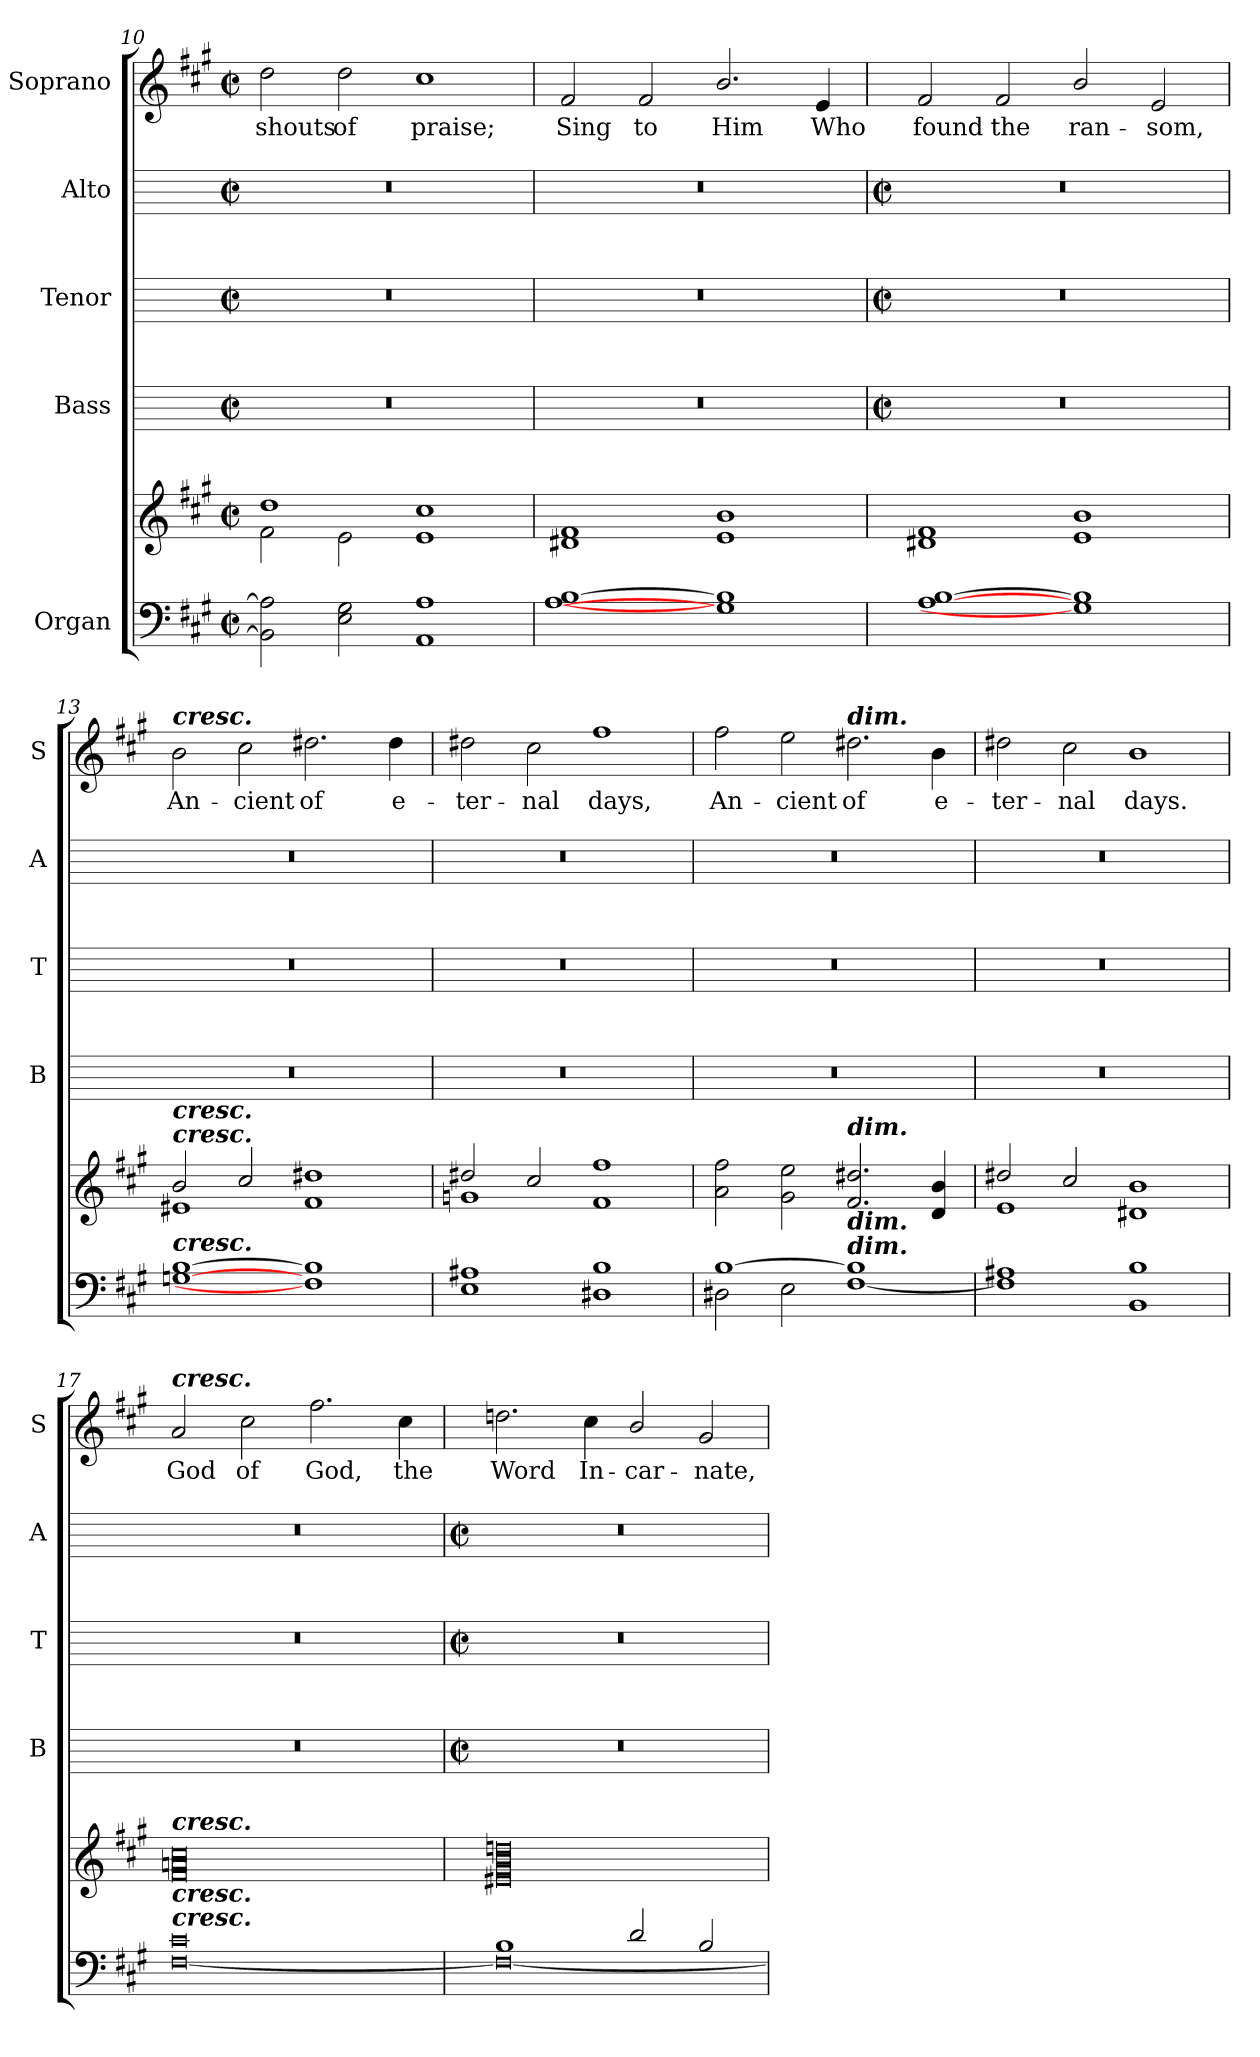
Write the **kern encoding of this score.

**kern	**kern	**kern	**kern	**kern	**kern	**text
*part5	*part5	*part4	*part3	*part2	*part1	*part1
*staff6	*staff5	*staff4	*staff3	*staff2	*staff1	*staff1
*I"Organ	*	*I"Bass	*I"Tenor	*I"Alto	*I"Soprano	*
*	*	*I'B	*I'T	*I'A	*I'S	*
*clefF4	*clefG2	*	*	*	*clefG2	*
*k[f#c#g#]	*k[f#c#g#]	*	*	*	*k[f#c#g#]	*
*A:	*A:	*	*	*	*A:	*
*M4/2	*M4/2	*M4/2	*M4/2	*M4/2	*M4/2	*
*met(c|)	*met(c|)	*met(c|)	*met(c|)	*met(c|)	*met(c|)	*
=10	=10	=10	=10	=10	=10	=10
*	*^	*	*	*	*	*
!	!	!	!	!	!	!	!LO:LY:b
2BB] 2A]	1dd/	2f#\	0r	0r	0r	2dd	shouts
!	!	!	!	!	!	!	!LO:LY:b
2E 2G#	.	2e\	.	.	.	2dd	of
!	!	!	!	!	!	!	!LO:LY:b
1AA 1A	1cc#/	1e\	.	.	.	1cc#	praise;
=11	=11	=11	=11	=11	=11	=11	=11
!	!	!	!	!	!	!	!LO:LY:b
[1A [1B	1f#/	1d#X\	0r	0r	0r	2f#	Sing
!	!	!	!	!	!	!	!LO:LY:b
.	.	.	.	.	.	2f#	to
!	!	!	!	!	!	!	!LO:LY:b
1G#] 1B]	1b/	1e\	.	.	.	2.b/	Him
!	!	!	!	!	!	!	!LO:LY:b
.	.	.	.	.	.	4e	Who
!!LO:LB:g=z
=12	=12	=12	=12	=12	=12	=12	=12
*	*	*	*M4/2	*M4/2	*M4/2	*	*
*	*	*	*met(c|)	*met(c|)	*met(c|)	*	*
*^	*	*	*	*	*	*	*
!	!	!	!	!	!	!	!	!LO:LY:b
[1A/ [1B/	0ryy	1f#/	1d#X\	0r	0r	0r	2f#	found
!	!	!	!	!	!	!	!	!LO:LY:b
.	.	.	.	.	.	.	2f#	the
!	!	!	!	!	!	!	!	!LO:LY:b
1G#/] 1B/]	.	1b/	1e\	.	.	.	2b/	ran-
!	!	!	!	!	!	!	!	!LO:LY:b
.	.	.	.	.	.	.	2e	-som,
=13	=13	=13	=13	=13	=13	=13	=13	=13
!	!	!	!	!	!	!	!LO:TX:a:Bi:t=cresc.	!
!	!	!LO:TX:a:Bi:t=cresc.	!	!	!	!	!	!
!	!	!LO:TX:a:Bi:t=cresc.	!	!	!	!	!	!
!LO:TX:a:Bi:t=cresc.	!	!	!	!	!	!	!	!
!	!	!	!	!	!	!	!	!LO:LY:b
[1Gn/ [1B/	0ryy	2b/	1e#X\	0r	0r	0r	2b	An-
!	!	!	!	!	!	!	!	!LO:LY:b
.	.	2cc#/	.	.	.	.	2cc#	-cient
!	!	!	!	!	!	!	!	!LO:LY:b
1F#/] 1B/]	.	1dd#X/	1f#\	.	.	.	2.dd#X	of
!	!	!	!	!	!	!	!	!LO:LY:b
.	.	.	.	.	.	.	4dd#	e-
=14	=14	=14	=14	=14	=14	=14	=14	=14
!	!	!	!	!	!	!	!	!LO:LY:b
1E/ 1A#X/	0ryy	2dd#X/	1gn\	0r	0r	0r	2dd#X	-ter-
!	!	!	!	!	!	!	!	!LO:LY:b
.	.	2cc#/	.	.	.	.	2cc#	-nal
!	!	!	!	!	!	!	!	!LO:LY:b
1D#X/ 1B/	.	1ff#/	1f#\	.	.	.	1ff#	days,
=15	=15	=15	=15	=15	=15	=15	=15	=15
!	!	!	!	!	!	!	!	!LO:LY:b
[1B/	2D#X\	2a\ 2ff#\	0ryy	0r	0r	0r	2ff#	An-
!	!	!	!	!	!	!	!	!LO:LY:b
.	2E\	2g#\ 2ee\	.	.	.	.	2ee	-cient
!	!	!	!	!	!	!	!LO:TX:a:Bi:t=dim.	!
!	!	!LO:TX:a:Bi:t=dim.	!	!	!	!	!	!
!LO:TX:a:Bi:t=dim.	!	!	!	!	!	!	!	!
!LO:TX:a:Bi:t=dim.	!	!	!	!	!	!	!	!
!	!	!	!	!	!	!	!	!LO:LY:b
1B/]	[1F#\	2.f#/ 2.dd#X/	.	.	.	.	2.dd#X	of
!	!	!	!	!	!	!	!	!LO:LY:b
.	.	4d/ 4b/	.	.	.	.	4b	e-
=16	=16	=16	=16	=16	=16	=16	=16	=16
!	!	!	!	!	!	!	!	!LO:LY:b
1A#X/	1F#\]	2dd#X/	1e\	0r	0r	0r	2dd#X	-ter-
!	!	!	!	!	!	!	!	!LO:LY:b
.	.	2cc#/	.	.	.	.	2cc#	-nal
!	!	!	!	!	!	!	!	!LO:LY:b
1B/	1BB\	1b/	1d#X\	.	.	.	1b	days.
=17	=17	=17	=17	=17	=17	=17	=17	=17
!	!	!	!	!	!	!	!LO:TX:a:Bi:t=cresc.	!
!	!	!LO:TX:a:Bi:t=cresc.	!	!	!	!	!	!
!LO:TX:a:Bi:t=cresc.	!	!	!	!	!	!	!	!
!LO:TX:a:Bi:t=cresc.	!	!	!	!	!	!	!	!
!	!	!	!	!	!	!	!	!LO:LY:b
0c#/	[0F#\	0f#/ 0an/ 0cc#/	0ryy	0r	0r	0r	2a	God
!	!	!	!	!	!	!	!	!LO:LY:b
.	.	.	.	.	.	.	2cc#	of
!	!	!	!	!	!	!	!	!LO:LY:b
.	.	.	.	.	.	.	2.ff#	God,
!	!	!	!	!	!	!	!	!LO:LY:b
.	.	.	.	.	.	.	4cc#	the
*	*	*v	*v	*	*	*	*	*
!!LO:LB:g=z
=18	=18	=18	=18	=18	=18	=18	=18
*	*	*	*M4/2	*M4/2	*M4/2	*	*
*	*	*	*met(c|)	*met(c|)	*met(c|)	*	*
!	!	!	!	!	!	!	!LO:LY:b
1B/	0F#\_	0e#X 0g# 0b 0ddn	0r	0r	0r	2.ddn	Word
!	!	!	!	!	!	!	!LO:LY:b
.	.	.	.	.	.	4cc#	In-
!	!	!	!	!	!	!	!LO:LY:b
2d/	.	.	.	.	.	2b/	-car-
!	!	!	!	!	!	!	!LO:LY:b
2B/	.	.	.	.	.	2g#	-nate,
*v	*v	*	*	*	*	*	*
=	=	=	=	=	=	=
*-	*-	*-	*-	*-	*-	*-
